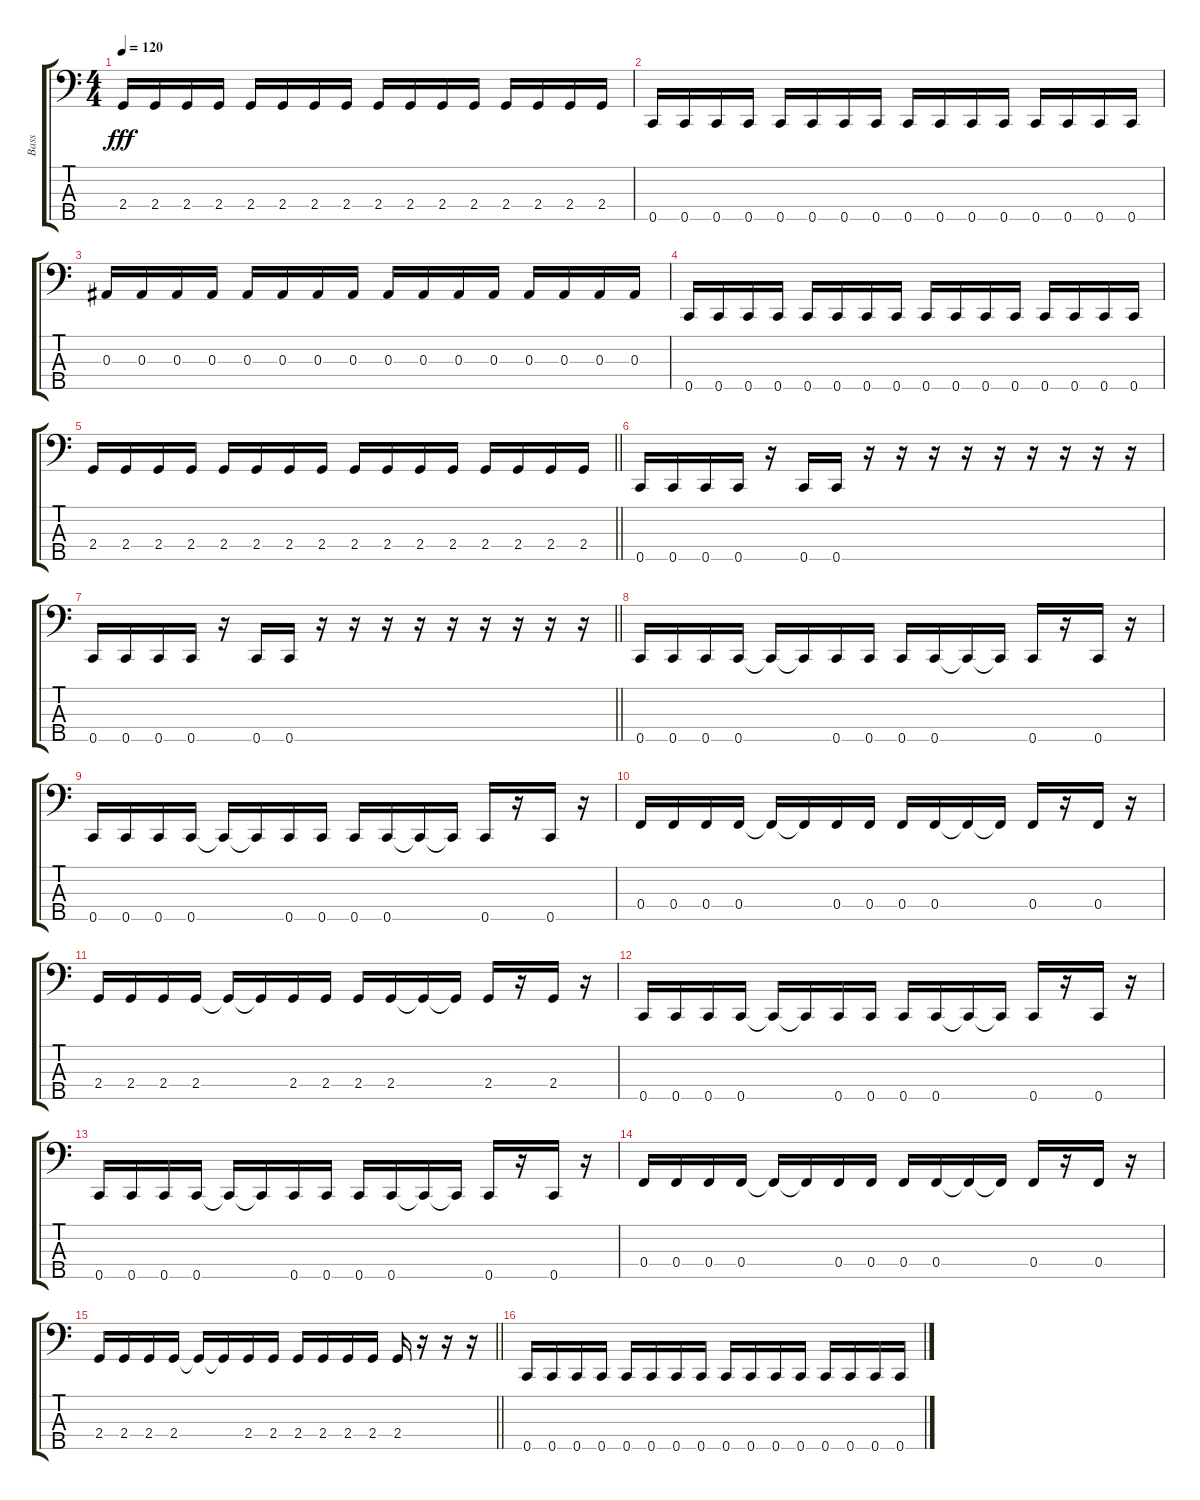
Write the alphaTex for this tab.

\track ("Bass" "Bass") {instrument electricbasspick}
\staff {score tabs}
\tuning (Ab2 Eb2 Bb1 F1 C1) {hide}
\ts (4 4)
\tempo 120
\clef f4
\ks c
2.4.16{dy fff} 2.4.16 2.4.16 2.4.16 2.4.16 2.4.16 2.4.16 2.4.16 2.4.16 2.4.16 2.4.16 2.4.16 2.4.16 2.4.16 2.4.16 2.4.16 |
0.5.16 0.5.16 0.5.16 0.5.16 0.5.16 0.5.16 0.5.16 0.5.16 0.5.16 0.5.16 0.5.16 0.5.16 0.5.16 0.5.16 0.5.16 0.5.16 |
0.3.16 0.3.16 0.3.16 0.3.16 0.3.16 0.3.16 0.3.16 0.3.16 0.3.16 0.3.16 0.3.16 0.3.16 0.3.16 0.3.16 0.3.16 0.3.16 |
0.5.16 0.5.16 0.5.16 0.5.16 0.5.16 0.5.16 0.5.16 0.5.16 0.5.16 0.5.16 0.5.16 0.5.16 0.5.16 0.5.16 0.5.16 0.5.16 |
\barLineRight lightlight
2.4.16 2.4.16 2.4.16 2.4.16 2.4.16 2.4.16 2.4.16 2.4.16 2.4.16 2.4.16 2.4.16 2.4.16 2.4.16 2.4.16 2.4.16 2.4.16 |
\section ("" " ")
0.5.16 0.5.16 0.5.16 0.5.16 r.16 0.5.16 0.5.16 r.16 r.16 r.16 r.16 r.16 r.16 r.16 r.16 r.16 |
\barLineRight lightlight
0.5.16 0.5.16 0.5.16 0.5.16 r.16 0.5.16 0.5.16 r.16 r.16 r.16 r.16 r.16 r.16 r.16 r.16 r.16 |
\section ("" " ")
0.5.16 0.5.16 0.5.16 0.5.16 0.5{t}.16 0.5{t}.16 0.5.16 0.5.16 0.5.16 0.5.16 0.5{t}.16 0.5{t}.16 0.5.16 r.16 0.5.16 r.16 |
0.5.16 0.5.16 0.5.16 0.5.16 0.5{t}.16 0.5{t}.16 0.5.16 0.5.16 0.5.16 0.5.16 0.5{t}.16 0.5{t}.16 0.5.16 r.16 0.5.16 r.16 |
0.4.16 0.4.16 0.4.16 0.4.16 0.4{t}.16 0.4{t}.16 0.4.16 0.4.16 0.4.16 0.4.16 0.4{t}.16 0.4{t}.16 0.4.16 r.16 0.4.16 r.16 |
2.4.16 2.4.16 2.4.16 2.4.16 2.4{t}.16 2.4{t}.16 2.4.16 2.4.16 2.4.16 2.4.16 2.4{t}.16 2.4{t}.16 2.4.16 r.16 2.4.16 r.16 |
0.5.16 0.5.16 0.5.16 0.5.16 0.5{t}.16 0.5{t}.16 0.5.16 0.5.16 0.5.16 0.5.16 0.5{t}.16 0.5{t}.16 0.5.16 r.16 0.5.16 r.16 |
0.5.16 0.5.16 0.5.16 0.5.16 0.5{t}.16 0.5{t}.16 0.5.16 0.5.16 0.5.16 0.5.16 0.5{t}.16 0.5{t}.16 0.5.16 r.16 0.5.16 r.16 |
0.4.16 0.4.16 0.4.16 0.4.16 0.4{t}.16 0.4{t}.16 0.4.16 0.4.16 0.4.16 0.4.16 0.4{t}.16 0.4{t}.16 0.4.16 r.16 0.4.16 r.16 |
\barLineRight lightlight
2.4.16 2.4.16 2.4.16 2.4.16 2.4{t}.16 2.4{t}.16 2.4.16 2.4.16 2.4.16 2.4.16 2.4.16 2.4.16 2.4.16 r.16 r.16 r.16 |
\section ("" " ")
0.5.16 0.5.16 0.5.16 0.5.16 0.5.16 0.5.16 0.5.16 0.5.16 0.5.16 0.5.16 0.5.16 0.5.16 0.5.16 0.5.16 0.5.16 0.5.16
